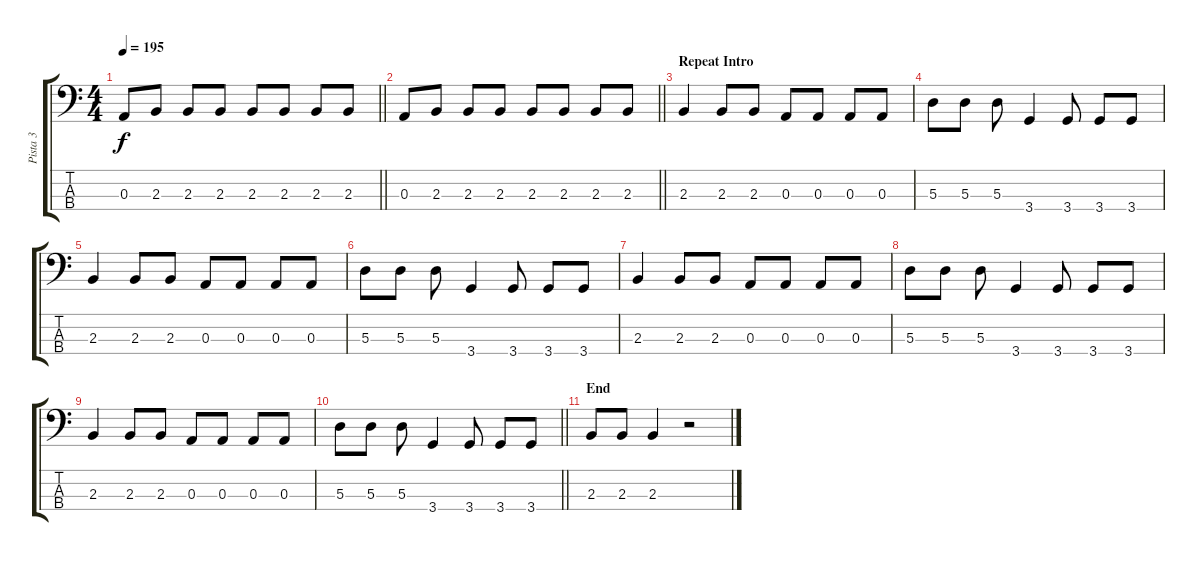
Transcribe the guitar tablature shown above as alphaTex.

\track ("Pista 3" "Pista 3") {instrument electricbasspick}
\staff {score tabs}
\tuning (G2 D2 A1 E1) {hide}
\ts (4 4)
\tempo 195
\clef f4
\barLineRight lightlight
\ks c
0.3.8{dy f} 2.3.8 2.3.8 2.3.8 2.3.8 2.3.8 2.3.8 2.3.8 |
\barLineRight lightlight
0.3.8 2.3.8 2.3.8 2.3.8 2.3.8 2.3.8 2.3.8 2.3.8 |
\section ("" "Repeat Intro")
2.3.4 2.3.8 2.3.8 0.3.8 0.3.8 0.3.8 0.3.8 |
5.3.8 5.3.8 5.3.8 3.4.4 3.4.8 3.4.8 3.4.8 |
2.3.4 2.3.8 2.3.8 0.3.8 0.3.8 0.3.8 0.3.8 |
5.3.8 5.3.8 5.3.8 3.4.4 3.4.8 3.4.8 3.4.8 |
2.3.4 2.3.8 2.3.8 0.3.8 0.3.8 0.3.8 0.3.8 |
5.3.8 5.3.8 5.3.8 3.4.4 3.4.8 3.4.8 3.4.8 |
2.3.4 2.3.8 2.3.8 0.3.8 0.3.8 0.3.8 0.3.8 |
\barLineRight lightlight
5.3.8 5.3.8 5.3.8 3.4.4 3.4.8 3.4.8 3.4.8 |
\section ("" "End")
2.3.8 2.3.8 2.3.4 r.2
